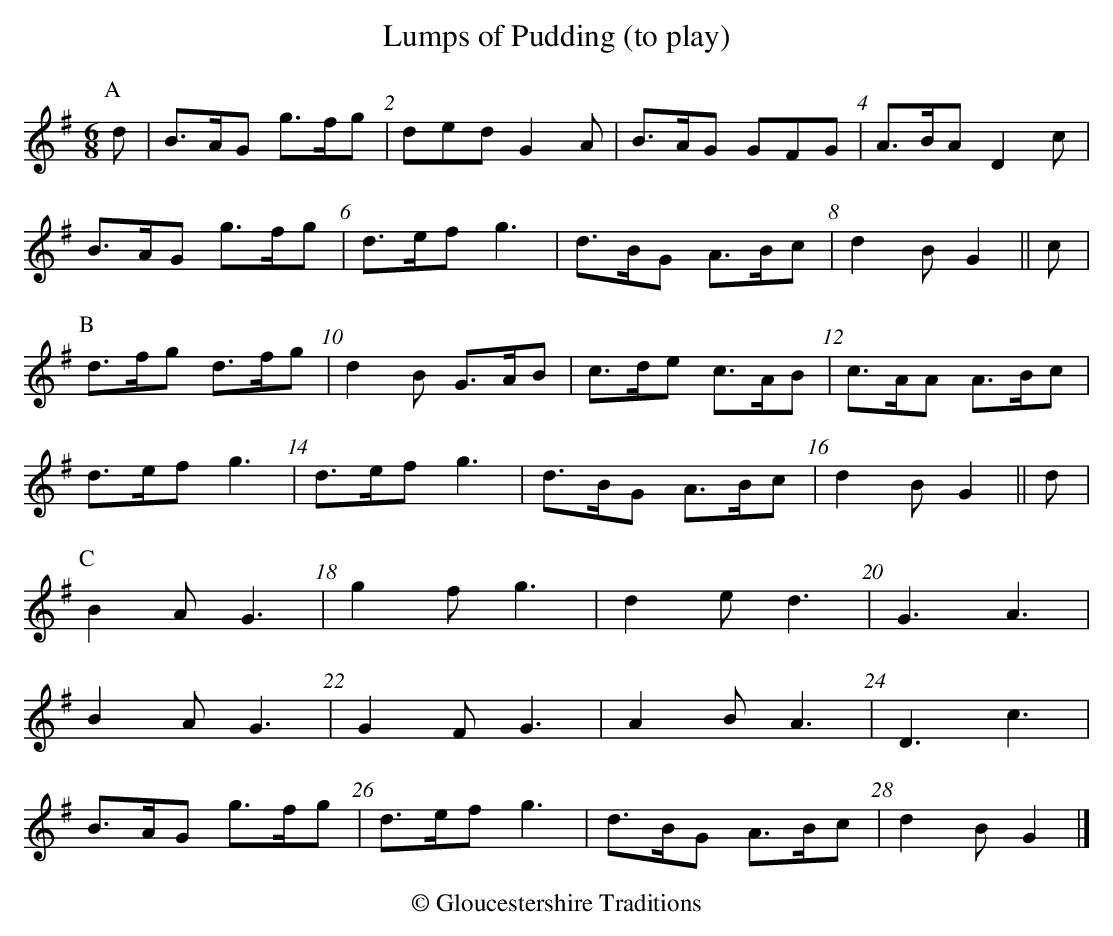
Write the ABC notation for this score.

X:1
T:Lumps of Pudding (to play)
M:6/8
L:1/8
K:G
[P:A]d| B>AG g>fg| ded G2A| B>AG GFG| A>BA D2c|
B>AG g>fg | d>ef g3 | d>BG A>Bc | d2BG2|| c|
[P:B]d>fg d>fg | d2B G>AB | c>de c>AB | c>AA A>Bc |
d>ef g3 |d>ef g3 | d>BG A>Bc| d2B G2 ||d|
[P:C]B2A G3|g2fg3|d2e d3|G3A3|
B2A  G3|G2F G3|A2B A3|D3c3 |
B>AG g>fg | d>ef g3 | d>BG A>Bc | d2BG2|]
